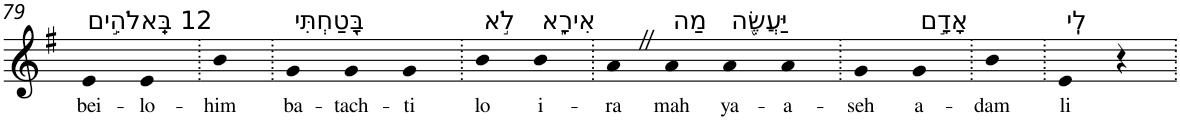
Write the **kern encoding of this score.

**kern	**text
*part1	*part1
*staff1	*staff1
*I"Piano	*
*I'Pno	*
!!LO:PB:g=z
*clefG2	*
*k[f#]	*
*G:	*
=79	=79
!LO:TX:a:t=12 בֵּֽאלֹהִ֣ים	!
!	!LO:LY:b
4e	bei-
!	!LO:LY:b
4e	-lo-
=80.	=80.
!	!LO:LY:b
4b	-him
=81.	=81.
!LO:TX:a:t=בָּ֭טַחְתִּי	!
!	!LO:LY:b
4g	ba-
!	!LO:LY:b
4g	-tach-
!	!LO:LY:b
4g	-ti
=82.	=82.
!LO:TX:a:t=לֹ֣א	!
!	!LO:LY:b
4b	lo
!LO:TX:a:t=אִירָ֑א	!
!	!LO:LY:b
4b	i-
=83.	=83.
!	!LO:LY:b
4aZ	-ra
!LO:TX:a:t=מַה	!
!	!LO:LY:b
4a	mah
!LO:TX:a:t=יַּעֲשֶׂ֖ה	!
!	!LO:LY:b
4a	ya-
!	!LO:LY:b
4a	-a-
=84.	=84.
!	!LO:LY:b
4g	-seh
!LO:TX:a:t=אָדָ֣ם	!
!	!LO:LY:b
4g	a-
=85.	=85.
!	!LO:LY:b
4b	-dam
=86.	=86.
!LO:TX:a:t=לִֽי	!
!	!LO:LY:b
4e	li
4r	.
=.	=.
*-	*-
